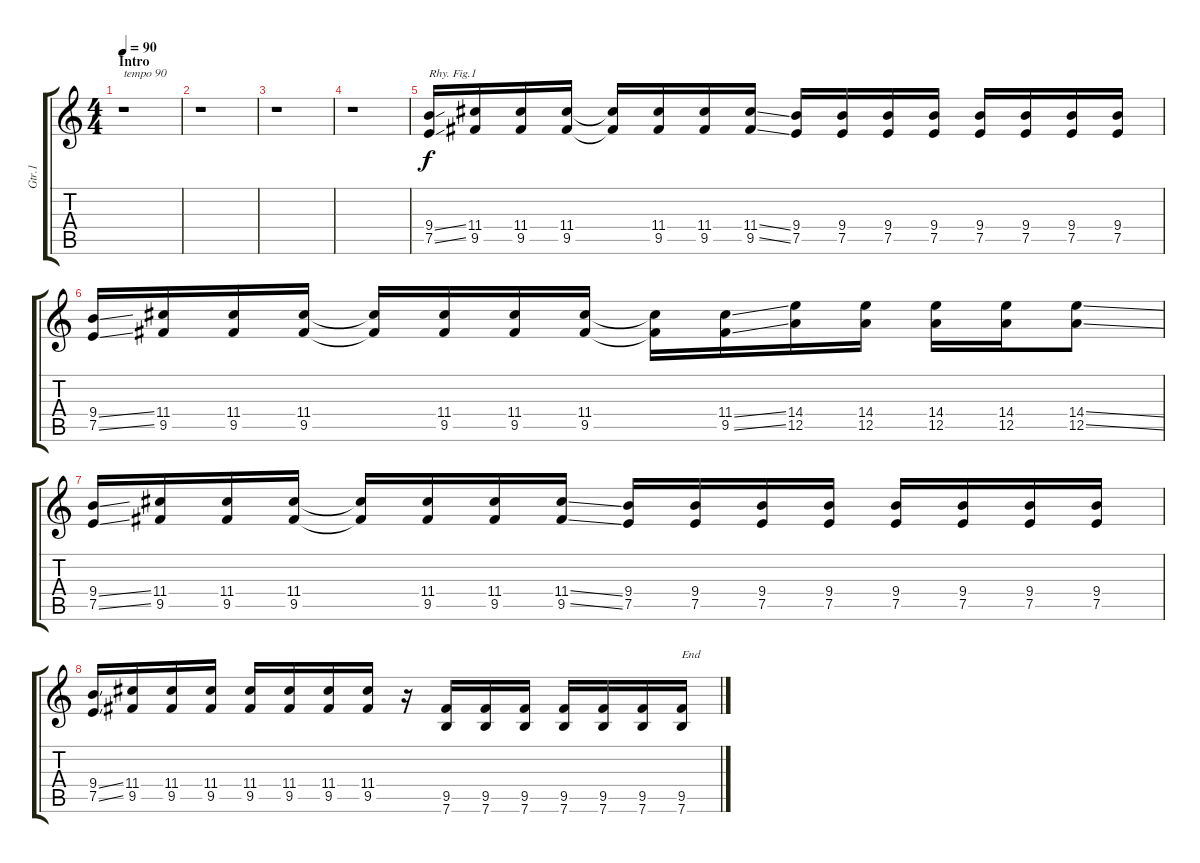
\track ("Gtr.1" "Gtr.1") {instrument electricguitarclean}
\staff {score tabs}
\tuning (E4 B3 G3 D3 A2 E2) {hide}
\ts (4 4)
\section ("" "Intro")
\tempo 90
\clef g2
\ks c
r.1{txt "tempo 90" dy f instrument electricguitarclean} |
r.1 |
r.1 |
r.1 |
(9.4{ss} 7.5{ss}).16{txt "Rhy. Fig.1"} (11.4 9.5).16 (11.4 9.5).16 (11.4 9.5).16 (11.4{t} 9.5{t}).16 (11.4 9.5).16 (11.4 9.5).16 (11.4{ss} 9.5{ss}).16 (9.4 7.5).16 (9.4 7.5).16 (9.4 7.5).16 (9.4 7.5).16 (9.4 7.5).16 (9.4 7.5).16 (9.4 7.5).16 (9.4 7.5).16 |
(9.4{ss} 7.5{ss}).16 (11.4 9.5).16 (11.4 9.5).16 (11.4 9.5).16 (11.4{t} 9.5{t}).16 (11.4 9.5).16 (11.4 9.5).16 (11.4 9.5).16 (11.4{t} 9.5{t}).16 (11.4{ss} 9.5{ss}).16 (14.4 12.5).16 (14.4 12.5).16 (14.4 12.5).16 (14.4 12.5).16 (14.4{ss} 12.5{ss}).8 |
(9.4{ss} 7.5{ss}).16 (11.4 9.5).16 (11.4 9.5).16 (11.4 9.5).16 (11.4{t} 9.5{t}).16 (11.4 9.5).16 (11.4 9.5).16 (11.4{ss} 9.5{ss}).16 (9.4 7.5).16 (9.4 7.5).16 (9.4 7.5).16 (9.4 7.5).16 (9.4 7.5).16 (9.4 7.5).16 (9.4 7.5).16 (9.4 7.5).16 |
(9.4{ss} 7.5{ss}).16 (11.4 9.5).16 (11.4 9.5).16 (11.4 9.5).16 (11.4 9.5).16 (11.4 9.5).16 (11.4 9.5).16 (11.4 9.5).16 r.16 (9.5 7.6).16 (9.5 7.6).16 (9.5 7.6).16 (9.5 7.6).16 (9.5 7.6).16 (9.5 7.6).16 (9.5 7.6).16{txt "End"}
